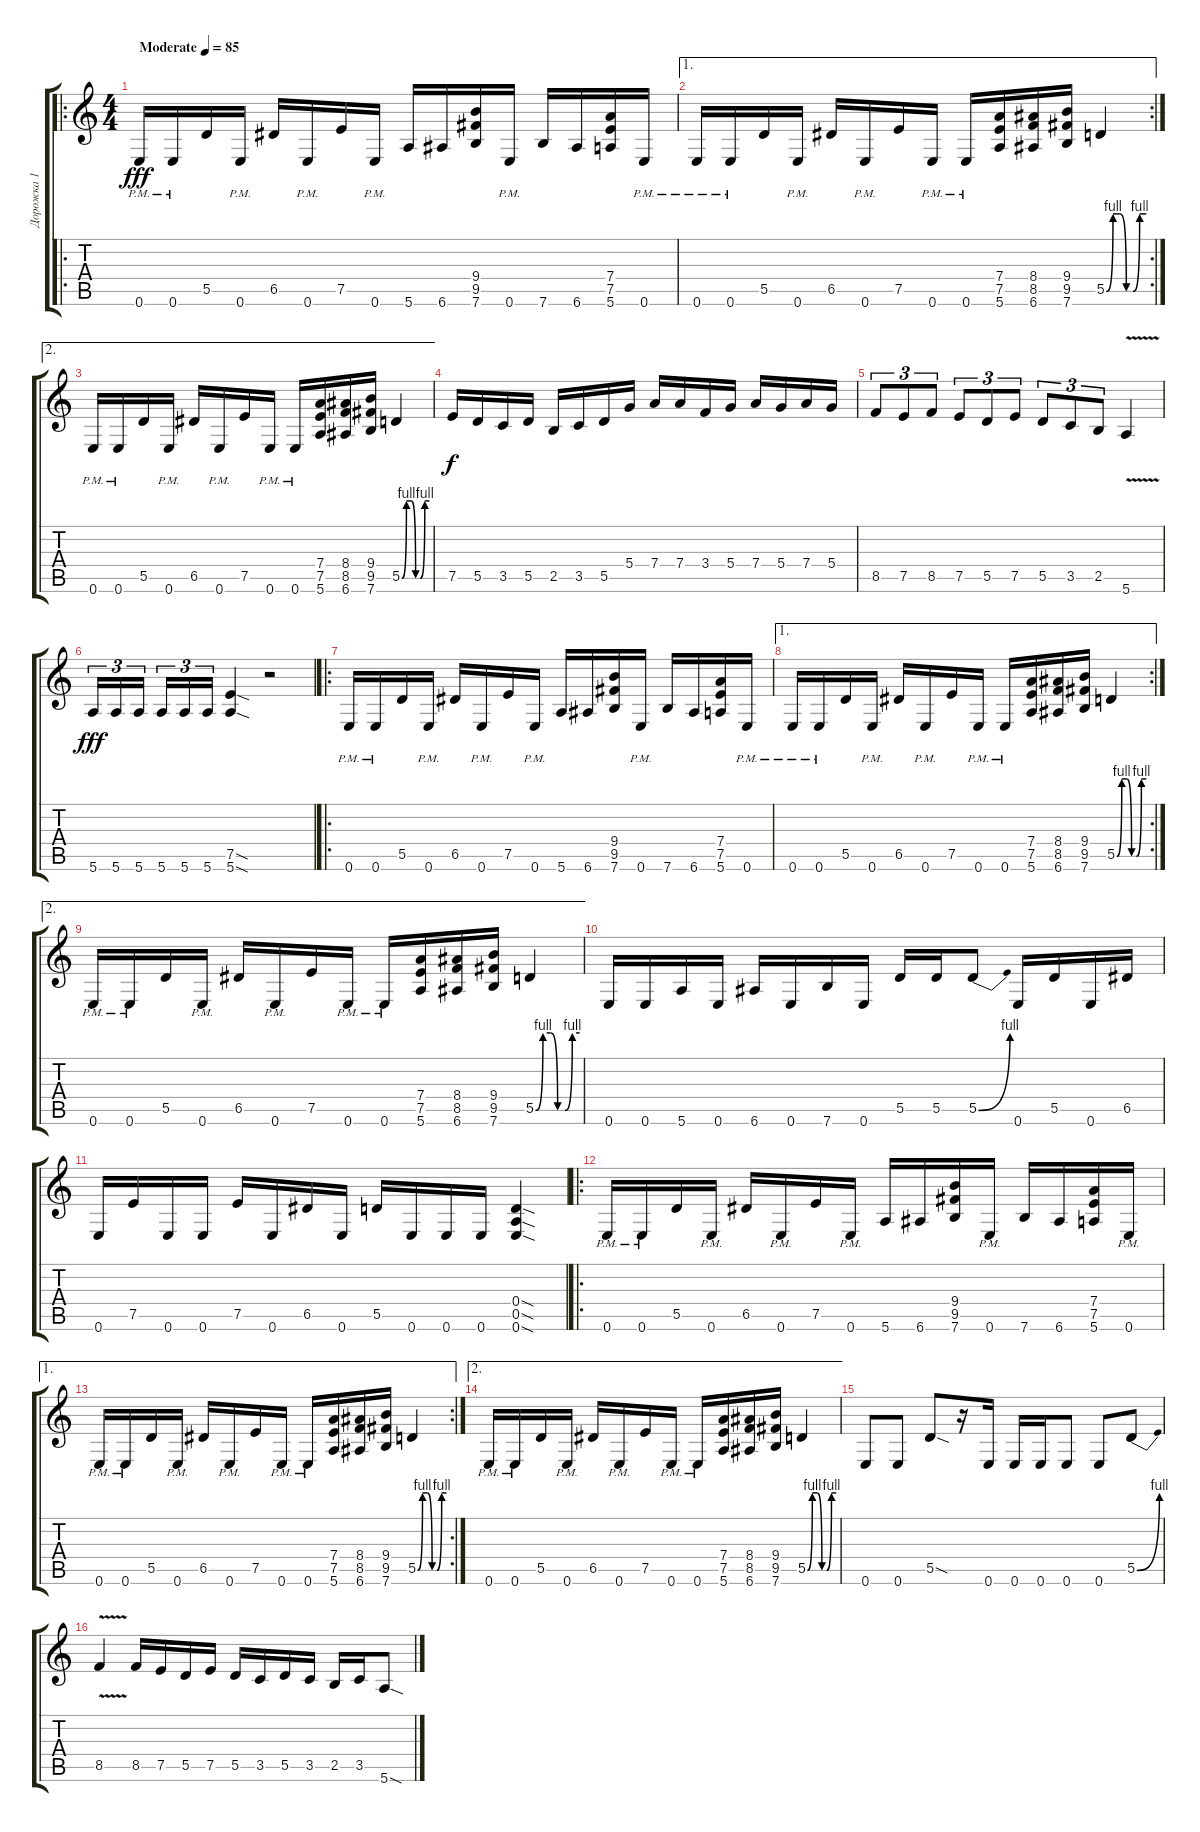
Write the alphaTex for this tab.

\track ("Дорожка 1" "Дорожка 1") {instrument overdrivenguitar}
\staff {score tabs}
\tuning (E4 B3 G3 D3 A2 E2) {hide}
\ro
\ts (4 4)
\tempo (85 "Moderate")
\clef g2
\ks c
0.6{pm}.16{dy fff instrument overdrivenguitar} 0.6{pm}.16 5.5.16 0.6{pm}.16 6.5.16 0.6{pm}.16 7.5.16 0.6{pm}.16 5.6.16 6.6.16 (9.4 9.5 7.6).16 0.6{pm}.16 7.6.16 6.6.16 (7.4 7.5 5.6).16 0.6{pm}.16 |
\ae 1
\rc 2
0.6{pm}.16 0.6{pm}.16 5.5.16 0.6{pm}.16 6.5.16 0.6{pm}.16 7.5.16 0.6{pm}.16 0.6{pm}.16 (7.4 7.5 5.6).16 (8.4 8.5 6.6).16 (9.4 9.5 7.6).16 5.5{be (custom 0 0 10 4 20 4 30 0 40 0 50 4 60 4)}.4 |
\ae 2
0.6{pm}.16 0.6{pm}.16 5.5.16 0.6{pm}.16 6.5.16 0.6{pm}.16 7.5.16 0.6{pm}.16 0.6{pm}.16 (7.4 7.5 5.6).16 (8.4 8.5 6.6).16 (9.4 9.5 7.6).16 5.5{be (custom 0 0 10 4 20 4 30 0 40 0 50 4 60 4)}.4 |
7.5.16{dy f} 5.5.16 3.5.16 5.5.16 2.5.16 3.5.16 5.5.16 5.4.16 7.4.16 7.4.16 3.4.16 5.4.16 7.4.16 5.4.16 7.4.16 5.4.16 |
8.5.8{tu (3 2)} 7.5.8{tu (3 2)} 8.5.8{tu (3 2)} 7.5.8{tu (3 2)} 5.5.8{tu (3 2)} 7.5.8{tu (3 2)} 5.5.8{tu (3 2)} 3.5.8{tu (3 2)} 2.5.8{tu (3 2)} 5.6{v}.4 |
5.6.16{tu (3 2) dy fff} 5.6.16{tu (3 2)} 5.6.16{tu (3 2) beam splitsecondary} 5.6.16{tu (3 2)} 5.6.16{tu (3 2)} 5.6.16{tu (3 2)} (7.5{sod} 5.6{sod}).4 r.2 |
\ro
0.6{pm}.16 0.6{pm}.16 5.5.16 0.6{pm}.16 6.5.16 0.6{pm}.16 7.5.16 0.6{pm}.16 5.6.16 6.6.16 (9.4 9.5 7.6).16 0.6{pm}.16 7.6.16 6.6.16 (7.4 7.5 5.6).16 0.6{pm}.16 |
\ae 1
\rc 2
0.6{pm}.16 0.6{pm}.16 5.5.16 0.6{pm}.16 6.5.16 0.6{pm}.16 7.5.16 0.6{pm}.16 0.6{pm}.16 (7.4 7.5 5.6).16 (8.4 8.5 6.6).16 (9.4 9.5 7.6).16 5.5{be (custom 0 0 10 4 20 4 30 0 40 0 50 4 60 4)}.4 |
\ae 2
0.6{pm}.16 0.6{pm}.16 5.5.16 0.6{pm}.16 6.5.16 0.6{pm}.16 7.5.16 0.6{pm}.16 0.6{pm}.16 (7.4 7.5 5.6).16 (8.4 8.5 6.6).16 (9.4 9.5 7.6).16 5.5{be (custom 0 0 10 4 20 4 30 0 40 0 50 4 60 4)}.4 |
0.6.16 0.6.16 5.6.16 0.6.16 6.6.16 0.6.16 7.6.16 0.6.16 5.5.16 5.5.16 5.5{be (bend 0 0 60 4)}.8 0.6.16 5.5.16 0.6.16 6.5.16 |
0.6.16 7.5.16 0.6.16 0.6.16 7.5.16 0.6.16 6.5.16 0.6.16 5.5.16 0.6.16 0.6.16 0.6.16 (0.4{sod} 0.5{sod} 0.6{sod}).4 |
\ro
0.6{pm}.16 0.6{pm}.16 5.5.16 0.6{pm}.16 6.5.16 0.6{pm}.16 7.5.16 0.6{pm}.16 5.6.16 6.6.16 (9.4 9.5 7.6).16 0.6{pm}.16 7.6.16 6.6.16 (7.4 7.5 5.6).16 0.6{pm}.16 |
\ae 1
\rc 2
0.6{pm}.16 0.6{pm}.16 5.5.16 0.6{pm}.16 6.5.16 0.6{pm}.16 7.5.16 0.6{pm}.16 0.6{pm}.16 (7.4 7.5 5.6).16 (8.4 8.5 6.6).16 (9.4 9.5 7.6).16 5.5{be (custom 0 0 10 4 20 4 30 0 40 0 50 4 60 4)}.4 |
\ae 2
0.6{pm}.16 0.6{pm}.16 5.5.16 0.6{pm}.16 6.5.16 0.6{pm}.16 7.5.16 0.6{pm}.16 0.6{pm}.16 (7.4 7.5 5.6).16 (8.4 8.5 6.6).16 (9.4 9.5 7.6).16 5.5{be (custom 0 0 10 4 20 4 30 0 40 0 50 4 60 4)}.4 |
0.6.8 0.6.8 5.5{sod}.8 r.16 0.6.16 0.6.16 0.6.16 0.6.8 0.6.8 5.5{be (bend 0 0 60 4)}.8 |
8.5{v}.4 8.5.16 7.5.16 5.5.16 7.5.16 5.5.16 3.5.16 5.5.16 3.5.16 2.5.16 3.5.16 5.6{sod}.8
